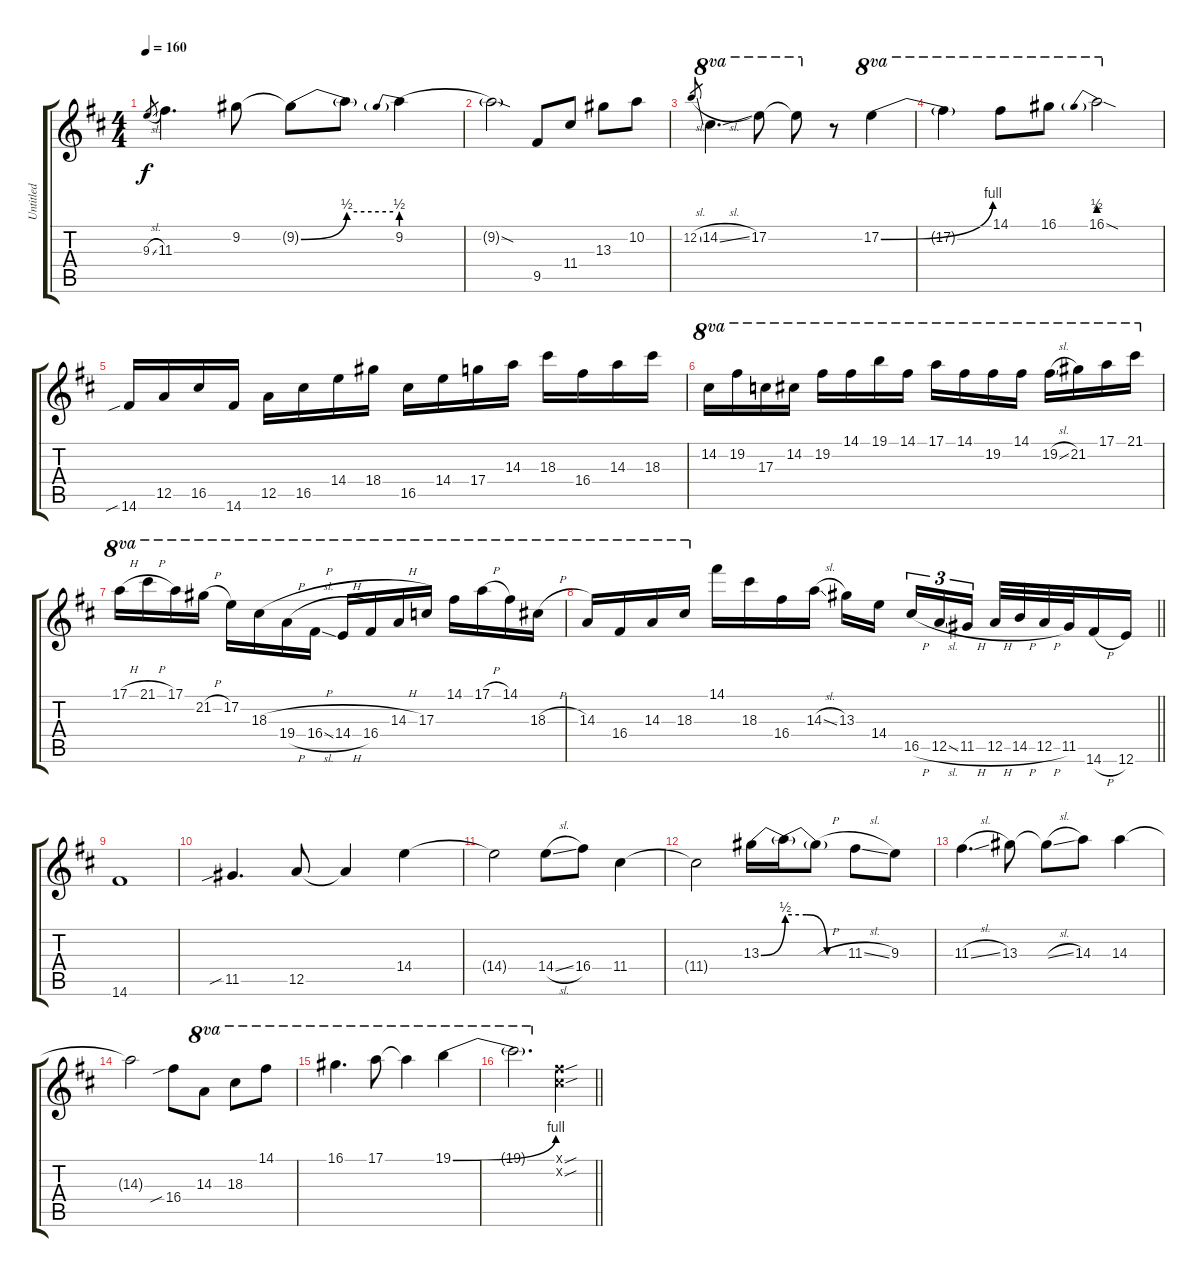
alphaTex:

\track ("Untitled" "Untitled") {instrument distortionguitar}
\staff {score tabs}
\tuning (E4 B3 G3 D3 A2 E2) {hide}
\ts (4 4)
\tempo 160
\clef g2
\ks d
9.3{sl}.8{gr dy f} 11.3.4{d} 9.2.8 9.2{be (bend 0 0 60 2) t}.8 9.2{be (hold 0 2 60 2) t}.8 9.2{be (prebend 0 2 60 2)}.4 |
9.2{sod t}.2 9.5.8 11.4.8 13.3.8 10.2.8 |
12.2{sl}.8{gr} 14.2{sl}.4{d ot 8va} 17.2.8{ot 8va} 17.2{t}.8{ot 8va} r.8 17.2{be (bend 0 0 60 4)}.4{ot 8va} |
17.2{t}.4{ot 8va} 14.1.8{ot 8va} 16.1.8{ot 8va} 16.1{be (prebend 0 2 60 2) sod}.2{ot 8va} |
14.6{sib}.16 12.5.16 16.5.16 14.6.16 12.5.16 16.5.16 14.4.16 18.4.16 16.5.16 14.4.16 17.4.16 14.3.16 18.3.16 16.4.16 14.3.16 18.3.16 |
14.2.16{ot 8va} 19.2.16{ot 8va} 17.3.16{ot 8va} 14.2.16{ot 8va} 19.2.16{ot 8va} 14.1.16{ot 8va} 19.1.16{ot 8va} 14.1.16{ot 8va} 17.1.16{ot 8va} 14.1.16{ot 8va} 19.2.16{ot 8va} 14.1.16{ot 8va} 19.2{sl}.16{ot 8va} 21.2.16{ot 8va} 17.1.16{ot 8va} 21.1.16{ot 8va} |
17.1{h}.16{ot 8va} 21.1{h}.16{ot 8va} 17.1.16{ot 8va} 21.2{h}.16{ot 8va} 17.2.16{ot 8va} 18.3{h}.16{ot 8va} 19.4{h}.16{ot 8va} 16.4{sl}.16{ot 8va} 14.4{h}.16{ot 8va} 16.4.16{ot 8va} 14.3{h}.16{ot 8va} 17.3.16{ot 8va} 14.1.16{ot 8va} 17.1{h}.16{ot 8va} 14.1.16{ot 8va} 18.3{h}.16{ot 8va} |
\barLineRight lightlight
14.3.16{ot 8va} 16.4.16{ot 8va} 14.3.16{ot 8va} 18.3.16{ot 8va} 14.1.16 18.3.16 16.4.16 14.3{sl}.16 13.3.16 14.4.16{beam splitsecondary} 16.5{h}.16{tu (3 2)} 12.5{sl}.16{tu (3 2)} 11.5{h}.16{tu (3 2)} 12.5{h}.32 14.5{h}.32 12.5{h}.32 11.5.32 14.6{h}.16 12.6.16 |
14.6.1 |
11.5{sib}.4{d} 12.5.8 12.5{t}.4 14.4.4 |
14.4{t}.2 14.4{sl}.8 16.4.8 11.4.4 |
11.4{t}.2 13.3{be (bend 0 0 60 2)}.16 13.3{be (custom 0 2 20 2 40 0 60 0) t}.16 13.3{h t}.8 11.3{sl}.8 9.3.8 |
11.3{sl}.4{d} 13.3.8 13.3{sl t}.8 14.3.8 14.3.4 |
14.3{t}.2 16.4{sib}.8 14.3.8{ot 8va} 18.3.8{ot 8va} 14.1.8{ot 8va} |
16.1.4{d ot 8va} 17.1.8{ot 8va} 17.1{t}.4{ot 8va} 19.1{be (bend 0 0 60 4)}.4{ot 8va} |
\barLineRight lightlight
19.1{t}.2{d ot 8va} (2.1{sou x} 2.2{sou x}).4
